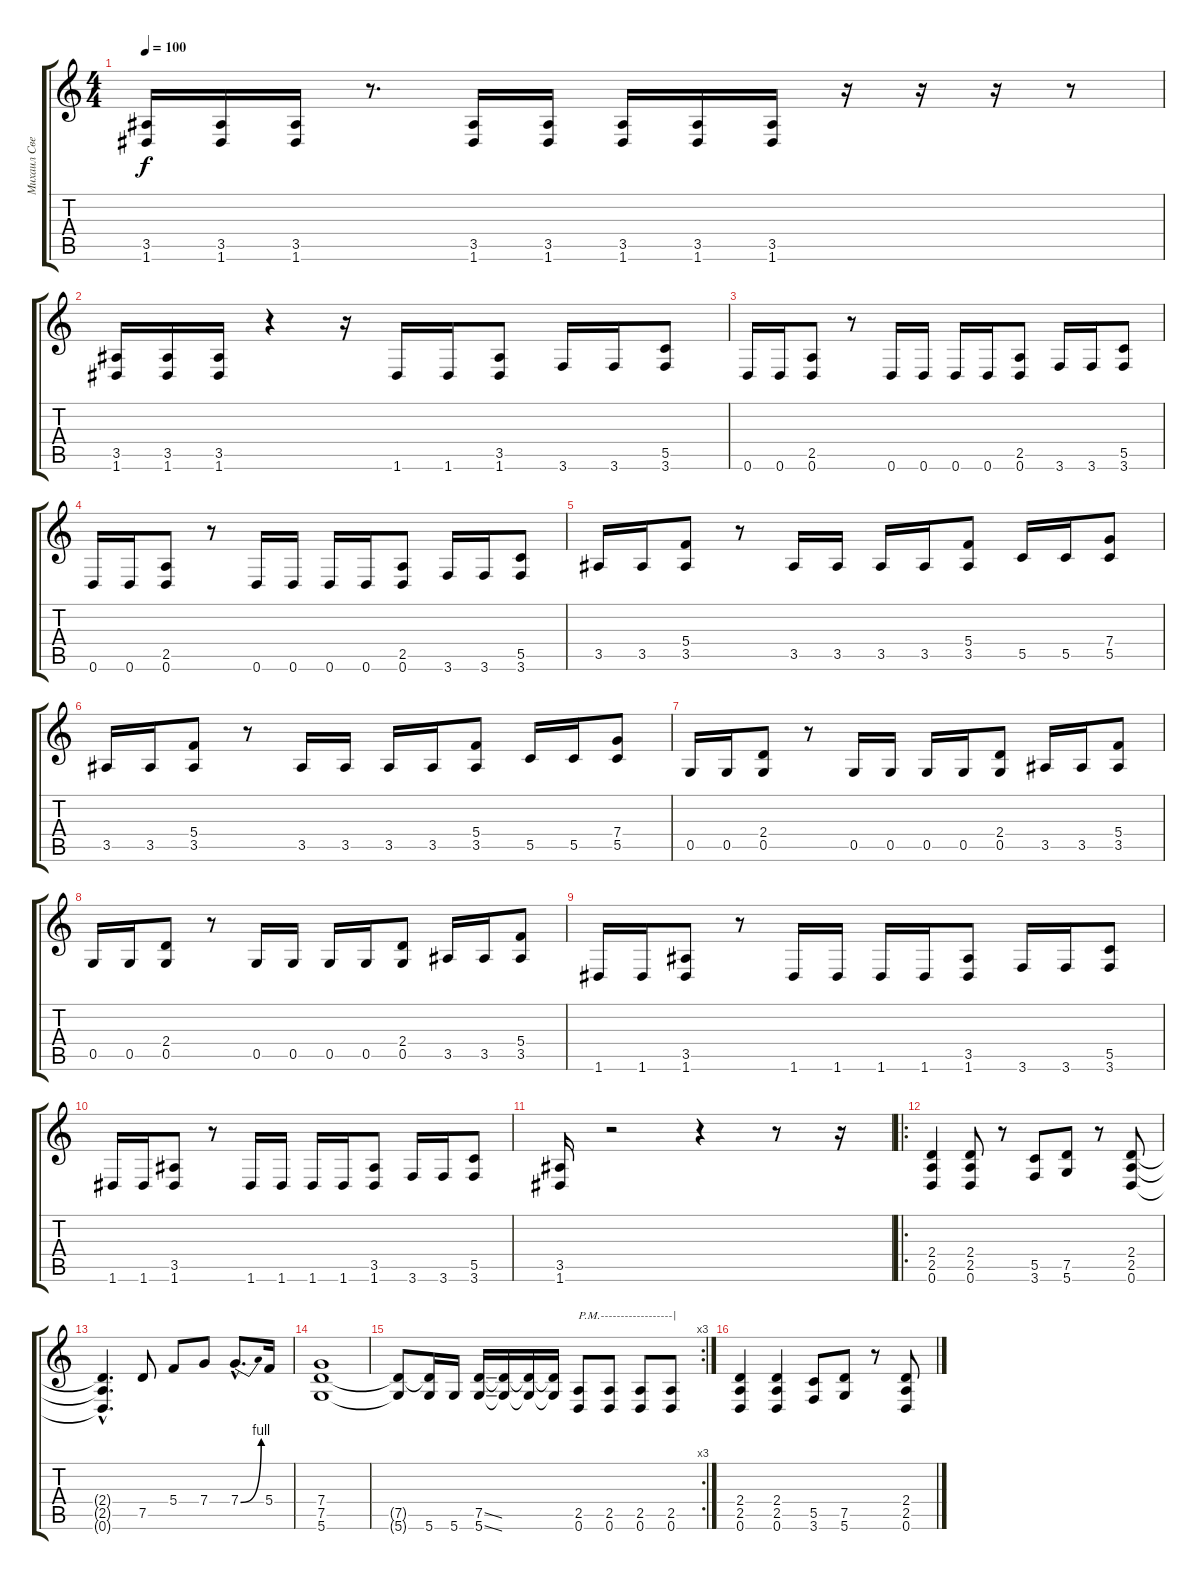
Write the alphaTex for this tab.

\track ("Михаил Светлов" "Михаил Све") {instrument distortionguitar}
\staff {score tabs}
\tuning (D4 A3 F3 C3 G2 D2) {hide}
\ts (4 4)
\tempo 100
\clef g2
\ks c
(3.5 1.6).16{dy f} (3.5 1.6).16 (3.5 1.6).16 r.8{d} (3.5 1.6).16 (3.5 1.6).16 (3.5 1.6).16 (3.5 1.6).16 (3.5 1.6).16 r.16 r.16 r.16 r.8 |
(3.5 1.6).16 (3.5 1.6).16 (3.5 1.6).16 r.4 r.16 1.6.16 1.6.16 (3.5 1.6).8 3.6.16 3.6.16 (5.5 3.6).8 |
0.6.16 0.6.16 (2.5 0.6).8 r.8 0.6.16 0.6.16 0.6.16 0.6.16 (2.5 0.6).8 3.6.16 3.6.16 (5.5 3.6).8 |
0.6.16 0.6.16 (2.5 0.6).8 r.8 0.6.16 0.6.16 0.6.16 0.6.16 (2.5 0.6).8 3.6.16 3.6.16 (5.5 3.6).8 |
3.5.16 3.5.16 (5.4 3.5).8 r.8 3.5.16 3.5.16 3.5.16 3.5.16 (5.4 3.5).8 5.5.16 5.5.16 (7.4 5.5).8 |
3.5.16 3.5.16 (5.4 3.5).8 r.8 3.5.16 3.5.16 3.5.16 3.5.16 (5.4 3.5).8 5.5.16 5.5.16 (7.4 5.5).8 |
0.5.16 0.5.16 (2.4 0.5).8 r.8 0.5.16 0.5.16 0.5.16 0.5.16 (2.4 0.5).8 3.5.16 3.5.16 (5.4 3.5).8 |
0.5.16 0.5.16 (2.4 0.5).8 r.8 0.5.16 0.5.16 0.5.16 0.5.16 (2.4 0.5).8 3.5.16 3.5.16 (5.4 3.5).8 |
1.6.16 1.6.16 (3.5 1.6).8 r.8 1.6.16 1.6.16 1.6.16 1.6.16 (3.5 1.6).8 3.6.16 3.6.16 (5.5 3.6).8 |
1.6.16 1.6.16 (3.5 1.6).8 r.8 1.6.16 1.6.16 1.6.16 1.6.16 (3.5 1.6).8 3.6.16 3.6.16 (5.5 3.6).8 |
(3.5 1.6).16 r.2 r.4 r.8 r.16 |
\ro
(2.4 2.5 0.6).4 (2.4 2.5 0.6).8 r.8 (5.5 3.6).8 (7.5 5.6).8 r.8 (2.4 2.5 0.6).8 |
(2.4{hac t} 2.5{hac t} 0.6{hac t}).4{d} 7.5.8 5.4.8 7.4.8 7.4{be (bend 0 0 60 4) hac}.8{d} 5.4.16 |
(7.4 7.5 5.6).1 |
\rc 3
(7.5{t} 5.6{t}).8 (7.5{t} 5.6).16 5.6.16 (7.5{ss} 5.6{ss}).16 (7.5{t} 5.6{t}).16 (7.5{t} 5.6{t}).16 (7.5{t} 5.6{t}).16 (2.5 0.6).8{txt "P.M.------------------|"} (2.5 0.6).8 (2.5 0.6).8 (2.5 0.6).8 |
(2.4 2.5 0.6).4 (2.4 2.5 0.6).4 (5.5 3.6).8 (7.5 5.6).8 r.8 (2.4 2.5 0.6).8
